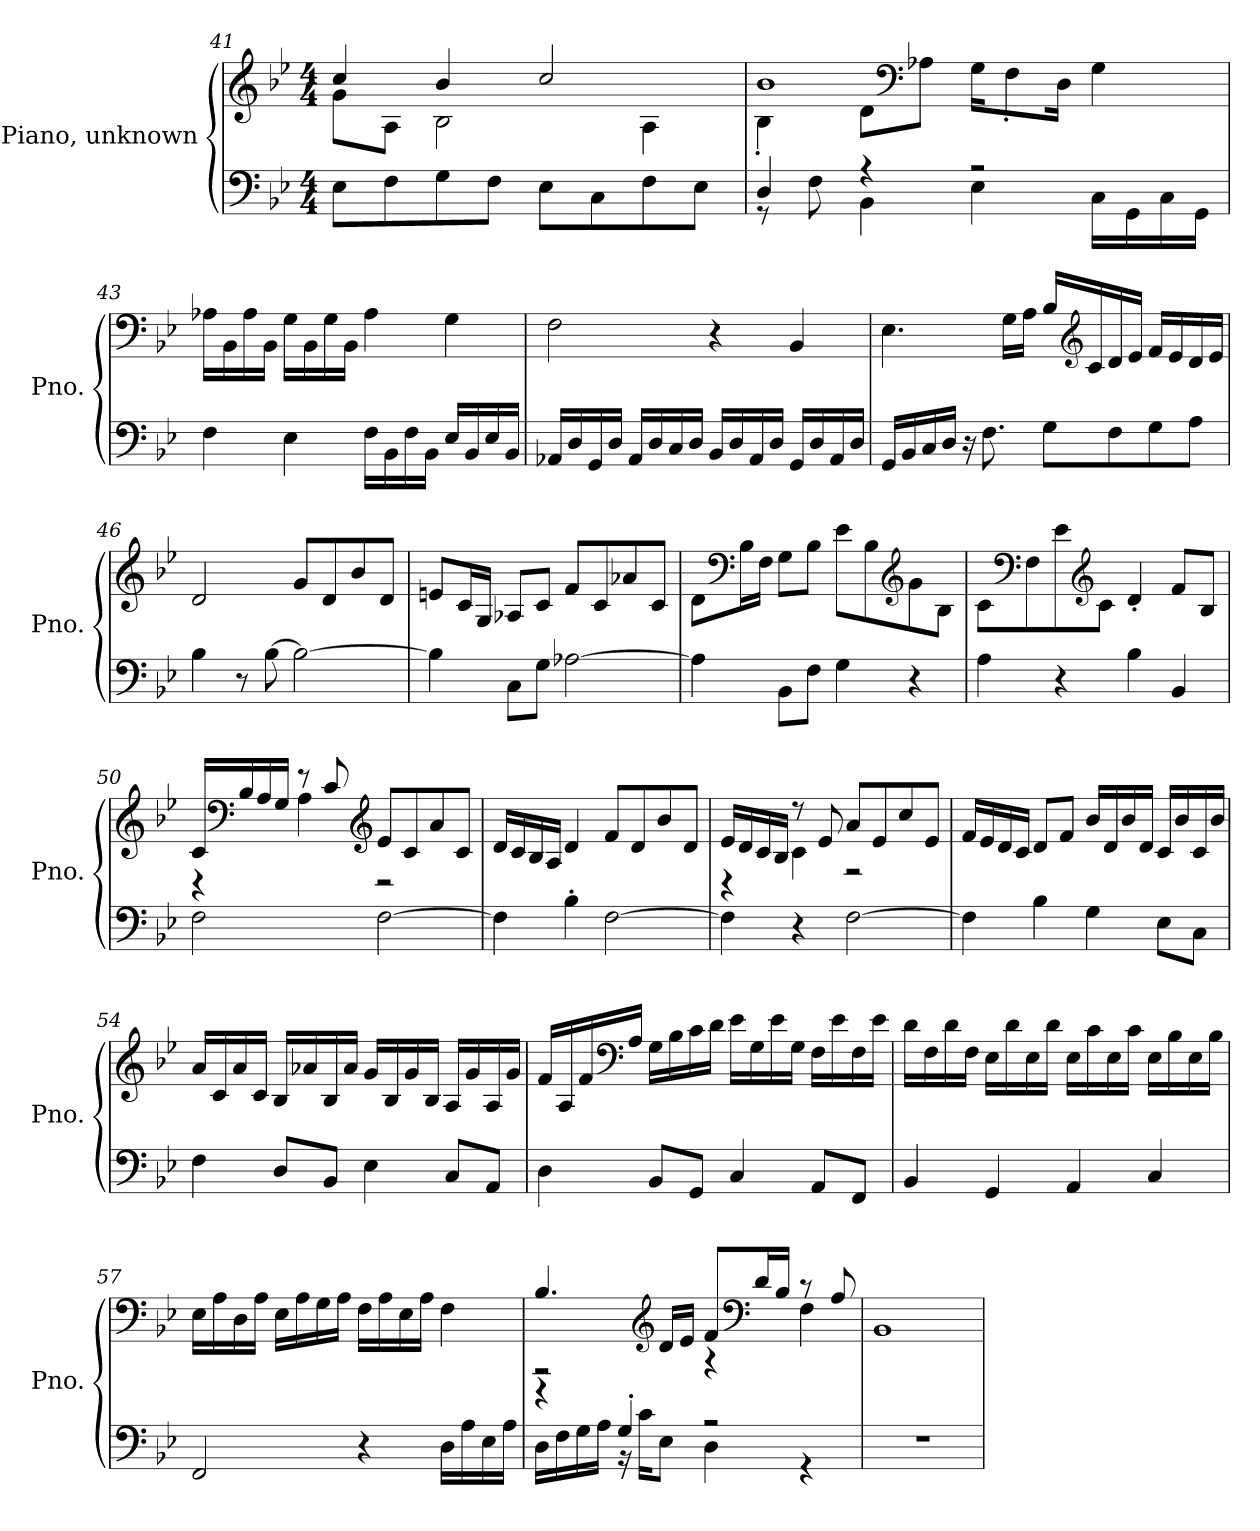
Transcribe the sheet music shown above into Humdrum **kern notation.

**kern	**kern
*part1	*part1
*staff2	*staff1
*I"Piano, unknown	*
*I'Pno.	*
*clefF4	*clefG2
*k[b-e-]	*k[b-e-]
*M4/4	*M4/4
=41	=41
*	*^
8E-\L	4cc/	8g\L
8F\	.	8A\J
8G\	4b-/	2B-\
8F\J	.	.
8E-\L	2cc/	.
8C\	.	.
8F\	.	4A\
8E-\J	.	.
=42	=42	=42
*^	*	*
4D/	8r	1b-	4B-'\
.	8F\	.	.
4r	4BB-\	.	8d\L
*	*	*clefF4	*
.	.	.	8A-X\J
2r	4E-\	.	16G\KL
.	.	.	8F'\
.	.	.	16D\Jk
.	16C\LL	.	4G\
.	16GG\	.	.
.	16C\	.	.
.	16GG\JJ	.	.
*v	*v	*	*
*	*v	*v
!!LO:LB:g=z
=43	=43
4F\	16A-X\LL
.	16BB-\
.	16A-\
.	16BB-\JJ
4E-\	16G\LL
.	16BB-\
.	16G\
.	16BB-\JJ
16F\LL	4A-\
16BB-\	.
16F\	.
16BB-\JJ	.
16E-/LL	4G\
16BB-/	.
16E-/	.
16BB-/JJ	.
=44	=44
16AA-X/LL	2F\
16D/	.
16GG/	.
16D/JJ	.
16AA-/LL	.
16D/	.
16C/	.
16D/JJ	.
16BB-/LL	4r
16D/	.
16AA-/	.
16D/JJ	.
16GG/LL	4BB-/
16D/	.
16AA-/	.
16D/JJ	.
!!LO:LB:g=z
=45	=45
16GG/LL	4.E-\
16BB-/	.
16C/	.
16D/JJ	.
16r	.
8.F\	.
.	16G\LL
.	16A\JJ
8G\L	16B-/LL
*	*clefG2
.	16c/
8F\	16d/
.	16e-/JJ
8G\	16f/LL
.	16e-/
8A\J	16d/
.	16e-/JJ
=46	=46
4B-\	2d/
8r	.
[8B-\	.
2B-\_	8g/L
.	8d/
.	8b-/
.	8d/J
=47	=47
4B-\]	8en/L
.	16c/L
.	16G/JJ
8C\L	8A-X/L
8G\J	8c/J
[2A-X\	8f/L
.	8c/
.	8a-X/
.	8c/J
!!LO:PB:g=z
=48	=48
4A-\]	8d\L
*	*clefF4
.	16B-\L
.	16F\JJ
8BB-\L	8G\L
8F\J	8B-\J
4G\	8e-\L
.	8B-\
*	*clefG2
4r	8g\
.	8B-\J
=49	=49
4A\	8c\L
*	*clefF4
.	8F\
4r	8e-\
*	*clefG2
.	8c\J
4B-\	4d'/
4BB-/	8f/L
.	8B-/J
=50	=50
*	*^
2F\	16c/LL	4r
*	*clefF4	*
.	16B-/	.
.	16A/	.
.	16G/JJ	.
.	8r	4A\
.	8c/	.
*	*clefG2	*
[2F\	8e-/L	2r
.	8c/	.
.	8a/	.
.	8c/J	.
*	*v	*v
!!LO:LB:g=z
=51	=51
4F\]	16d/LL
.	16c/
.	16B-/
.	16A/JJ
4B-'\	4d/
[2F\	8f/L
.	8d/
.	8b-/
.	8d/J
=52	=52
*	*^
4F\]	16e-/LL	4r
.	16d/	.
.	16c/	.
.	16B-/JJ	.
4r	8r	4c\
.	8e-/	.
[2F\	8a/L	2r
.	8e-/	.
.	8cc/	.
.	8e-/J	.
*	*v	*v
=53	=53
4F\]	16f/LL
.	16e-/
.	16d/
.	16c/JJ
4B-\	8d/L
.	8f/J
4G\	16b-/LL
.	16d/
.	16b-/
.	16d/JJ
8E-\L	16c/LL
.	16b-/
8C\J	16c/
.	16b-/JJ
!!LO:LB:g=z
=54	=54
4F\	16a/LL
.	16c/
.	16a/
.	16c/JJ
8D/L	16B-/LL
.	16a-X/
8BB-/J	16B-/
.	16a-/JJ
4E-\	16g/LL
.	16B-/
.	16g/
.	16B-/JJ
8C/L	16A/LL
.	16g/
8AA/J	16A/
.	16g/JJ
=55	=55
4D\	16f/LL
.	16A/
.	16f/
*	*clefF4
.	16A/JJ
8BB-/L	16G\LL
.	16B-\
8GG/J	16c\
.	16d\JJ
4C/	16e-\LL
.	16G\
.	16e-\
.	16G\JJ
8AA/L	16F\LL
.	16e-\
8FF/J	16F\
.	16e-\JJ
!!LO:LB:g=z
=56	=56
4BB-/	16d\LL
.	16F\
.	16d\
.	16F\JJ
4GG/	16E-\LL
.	16d\
.	16E-\
.	16d\JJ
4AA/	16E-\LL
.	16c\
.	16E-\
.	16c\JJ
4C/	16E-\LL
.	16B-\
.	16E-\
.	16B-\JJ
=57	=57
2FF/	16E-\LL
.	16A\
.	16D\
.	16A\JJ
.	16E-\LL
.	16A\
.	16G\
.	16A\JJ
4r	16F\LL
.	16A\
.	16E-\
.	16A\JJ
16D\LL	4F\
16A\	.
16E-\	.
16A\JJ	.
!!LO:LB:g=z
=58	=58
*^	*^
4r	16D\LL	4.B-/	2r
.	16F\	.	.
.	16G\	.	.
.	16A\JJ	.	.
4G'/	16r	.	.
.	16c\KL	.	.
*	*	*clefG2	*
.	8E-\J	16d/LL	.
.	.	16e-/JJ	.
2r	4D\	8f/L	4r
*	*	*clefF4	*
.	.	16d/L	.
.	.	16B-/JJ	.
.	4r	8r	4F\
.	.	8A/	.
*v	*v	*	*
*	*v	*v
=59	=59
1r	1BB-
=	=
*-	*-
